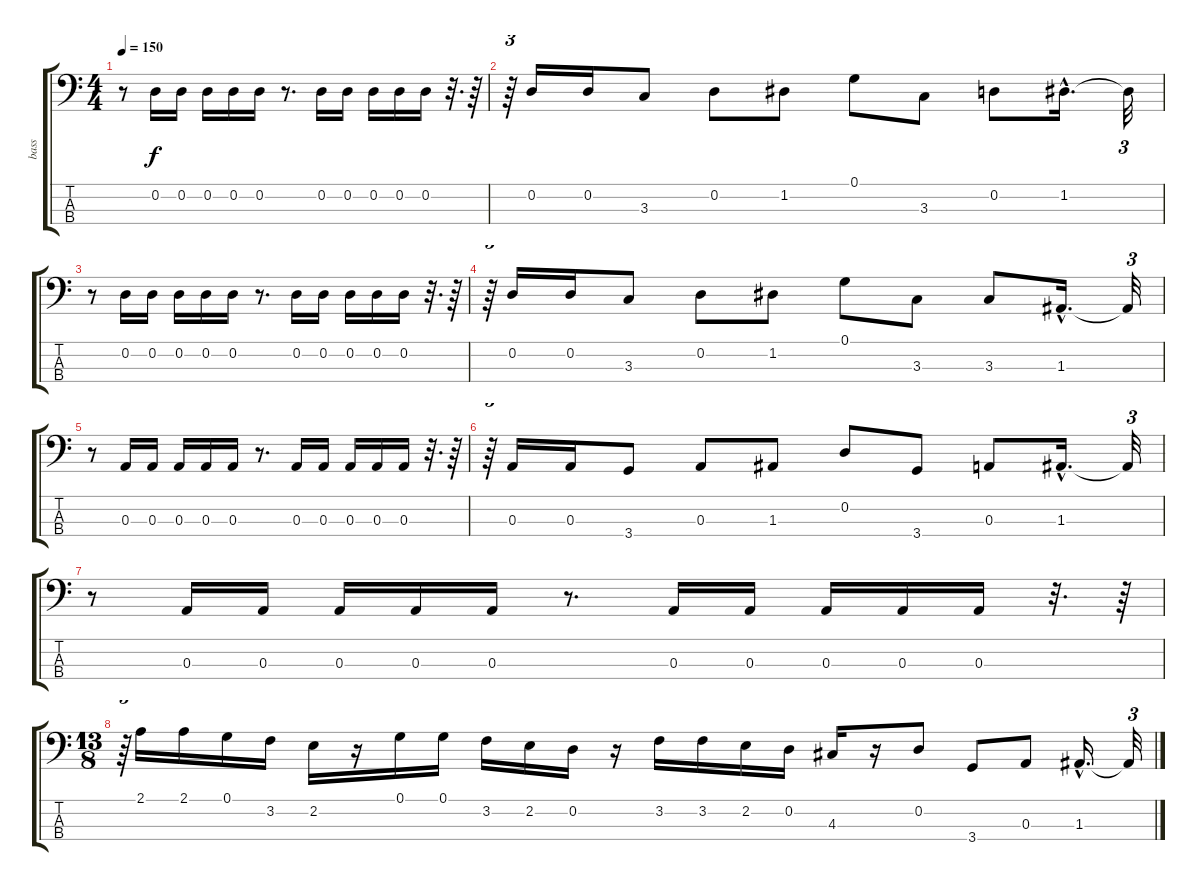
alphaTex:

\track ("bass" "bass") {instrument electricbassfinger}
\staff {score tabs}
\tuning (G2 D2 A1 E1) {hide}
\ts (4 4)
\tempo 150
\clef f4
\ks c
r.8{dy f} 0.2.16 0.2.16 0.2.16 0.2.16 0.2.16 r.8{d} 0.2.16 0.2.16 0.2.16 0.2.16 0.2.16 r.32{d} r.64 |
r.64{tu (3 2)} 0.2.16 0.2.16 3.3.8 0.2.8 1.2.8 0.1.8 3.3.8 0.2.8 1.2{hac}.16{d} 1.2{t}.32{tu (3 2)} |
r.8 0.2.16 0.2.16 0.2.16 0.2.16 0.2.16 r.8{d} 0.2.16 0.2.16 0.2.16 0.2.16 0.2.16 r.32{d} r.64 |
r.64{tu (3 2)} 0.2.16 0.2.16 3.3.8 0.2.8 1.2.8 0.1.8 3.3.8 3.3.8 1.3{hac}.16{d} 1.3{t}.32{tu (3 2)} |
r.8 0.3.16 0.3.16 0.3.16 0.3.16 0.3.16 r.8{d} 0.3.16 0.3.16 0.3.16 0.3.16 0.3.16 r.32{d} r.64 |
r.64{tu (3 2)} 0.3.16 0.3.16 3.4.8 0.3.8 1.3.8 0.2.8 3.4.8 0.3.8 1.3{hac}.16{d} 1.3{t}.32{tu (3 2)} |
r.8 0.3.16 0.3.16 0.3.16 0.3.16 0.3.16 r.8{d} 0.3.16 0.3.16 0.3.16 0.3.16 0.3.16 r.32{d} r.64 |
\ts (13 8)
r.64{tu (3 2)} 2.1.16 2.1.16 0.1.16 3.2.16 2.2.16 r.16 0.1.16 0.1.16 3.2.16 2.2.16 0.2.16 r.16 3.2.16 3.2.16 2.2.16 0.2.16 4.3.16 r.16 0.2.8 3.4.8 0.3.8 1.3{hac}.16{d} 1.3{t}.32{tu (3 2)}
